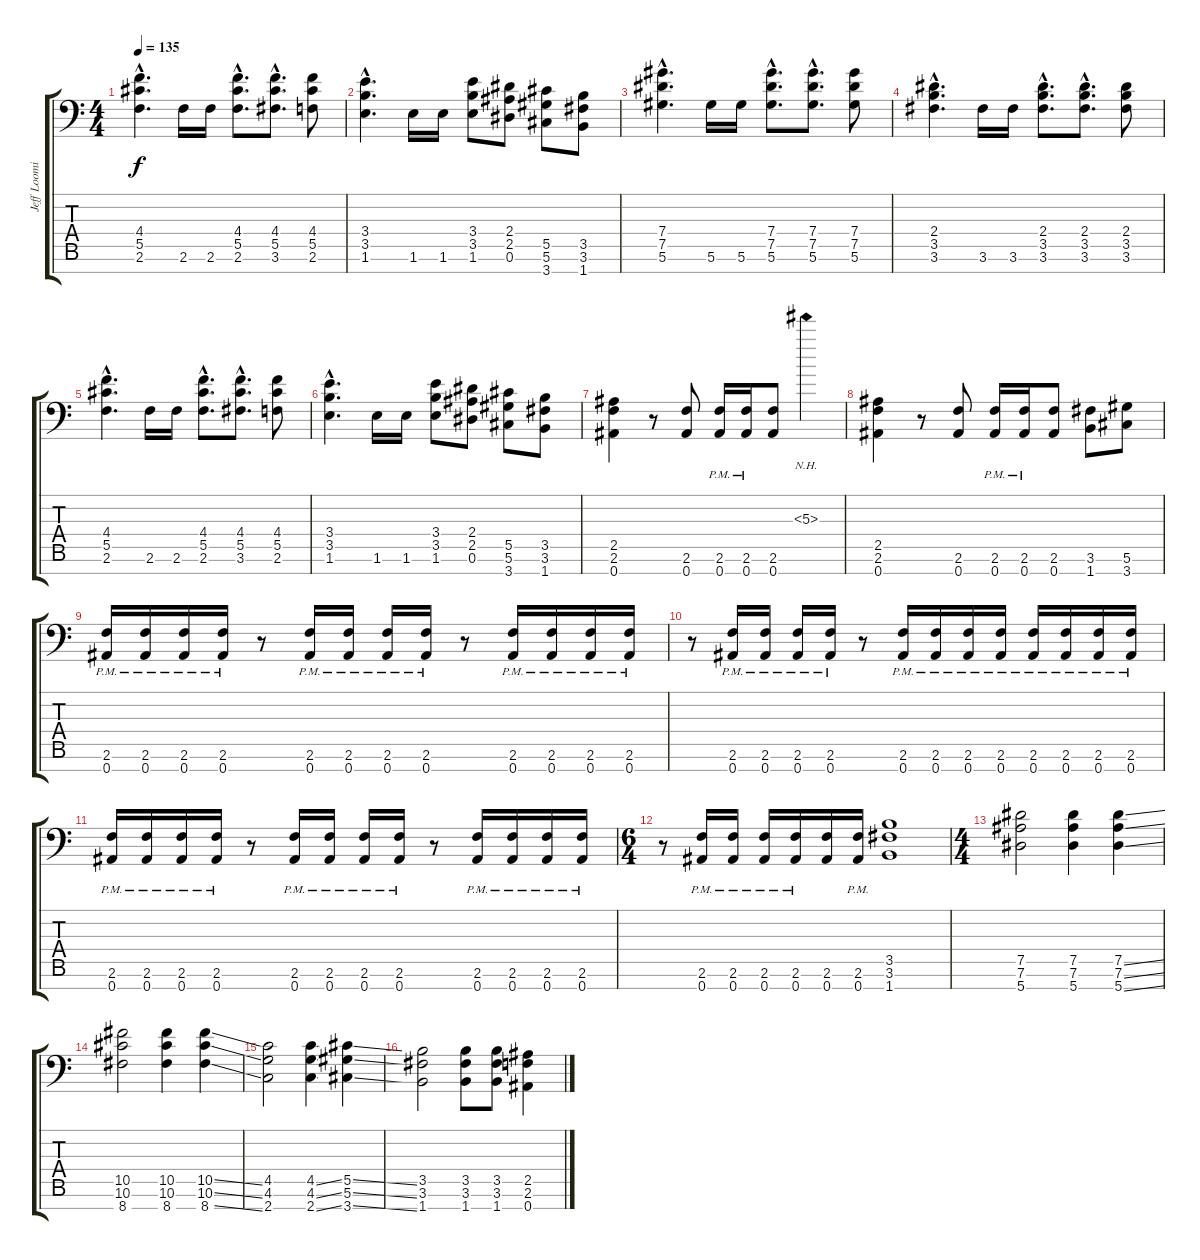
\track ("Jeff Loomis Rhythm" "Jeff Loomi") {instrument distortionguitar}
\staff {score tabs}
\tuning (Eb4 Bb3 Gb3 Db3 Ab2 Eb2 Bb1) {hide}
\ts (4 4)
\tempo 135
\clef f4
\ks c
(4.4{hac} 5.5{hac} 2.6{hac}).4{d dy f} 2.6.16 2.6.16 (4.4{hac} 5.5{hac} 2.6{hac}).8{d} (4.4{hac} 5.5{hac} 3.6{hac}).8{d} (4.4 5.5 2.6).8 |
(3.4{hac} 3.5{hac} 1.6{hac}).4{d} 1.6.16 1.6.16 (3.4 3.5 1.6).8 (2.4 2.5 0.6).8 (5.5 5.6 3.7).8 (3.5 3.6 1.7).8 |
(7.4{hac} 7.5{hac} 5.6{hac}).4{d} 5.6.16 5.6.16 (7.4{hac} 7.5{hac} 5.6{hac}).8{d} (7.4{hac} 7.5{hac} 5.6{hac}).8{d} (7.4 7.5 5.6).8 |
(2.4{hac} 3.5{hac} 3.6{hac}).4{d} 3.6.16 3.6.16 (2.4{hac} 3.5{hac} 3.6{hac}).8{d} (2.4{hac} 3.5{hac} 3.6{hac}).8{d} (2.4 3.5 3.6).8 |
(4.4{hac} 5.5{hac} 2.6{hac}).4{d} 2.6.16 2.6.16 (4.4{hac} 5.5{hac} 2.6{hac}).8{d} (4.4{hac} 5.5{hac} 3.6{hac}).8{d} (4.4 5.5 2.6).8 |
(3.4{hac} 3.5{hac} 1.6{hac}).4{d} 1.6.16 1.6.16 (3.4 3.5 1.6).8 (2.4 2.5 0.6).8 (5.5 5.6 3.7).8 (3.5 3.6 1.7).8 |
(2.5 2.6 0.7).4 r.8 (2.6 0.7).8 (2.6{pm} 0.7{pm}).16 (2.6{pm} 0.7{pm}).16 (2.6 0.7).8 5.3{nh}.4 |
(2.5 2.6 0.7).4 r.8 (2.6 0.7).8 (2.6{pm} 0.7{pm}).16 (2.6{pm} 0.7{pm}).16 (2.6 0.7).8 (3.6 1.7).8 (5.6 3.7).8 |
(2.6{pm} 0.7{pm}).16 (2.6{pm} 0.7{pm}).16 (2.6{pm} 0.7{pm}).16 (2.6{pm} 0.7{pm}).16 r.8 (2.6{pm} 0.7{pm}).16 (2.6{pm} 0.7{pm}).16 (2.6{pm} 0.7{pm}).16 (2.6{pm} 0.7{pm}).16 r.8 (2.6{pm} 0.7{pm}).16 (2.6{pm} 0.7{pm}).16 (2.6{pm} 0.7{pm}).16 (2.6{pm} 0.7{pm}).16 |
r.8 (2.6{pm} 0.7{pm}).16 (2.6{pm} 0.7{pm}).16 (2.6{pm} 0.7{pm}).16 (2.6{pm} 0.7{pm}).16 r.8 (2.6{pm} 0.7{pm}).16 (2.6{pm} 0.7{pm}).16 (2.6{pm} 0.7{pm}).16 (2.6{pm} 0.7{pm}).16 (2.6{pm} 0.7{pm}).16 (2.6{pm} 0.7{pm}).16 (2.6{pm} 0.7{pm}).16 (2.6{pm} 0.7{pm}).16 |
(2.6{pm} 0.7{pm}).16 (2.6{pm} 0.7{pm}).16 (2.6{pm} 0.7{pm}).16 (2.6{pm} 0.7{pm}).16 r.8 (2.6{pm} 0.7{pm}).16 (2.6{pm} 0.7{pm}).16 (2.6{pm} 0.7{pm}).16 (2.6{pm} 0.7{pm}).16 r.8 (2.6{pm} 0.7{pm}).16 (2.6{pm} 0.7{pm}).16 (2.6{pm} 0.7{pm}).16 (2.6{pm} 0.7{pm}).16 |
\ts (6 4)
r.8 (2.6{pm} 0.7{pm}).16 (2.6{pm} 0.7{pm}).16 (2.6{pm} 0.7{pm}).16 (2.6{pm} 0.7{pm}).16 (2.6 0.7).16 (2.6{pm} 0.7{pm}).16 (3.5 3.6 1.7).1 |
\ts (4 4)
(7.5 7.6 5.7).2 (7.5 7.6 5.7).4 (7.5{ss} 7.6{ss} 5.7{ss}).4 |
(10.5 10.6 8.7).2 (10.5 10.6 8.7).4 (10.5{ss} 10.6{ss} 8.7{ss}).4 |
(4.5 4.6 2.7).2 (4.5{ss} 4.6{ss} 2.7{ss}).4 (5.5{ss} 5.6{ss} 3.7{ss}).4 |
(3.5 3.6 1.7).2 (3.5 3.6 1.7).8 (3.5 3.6 1.7).8 (2.5 2.6 0.7).4
